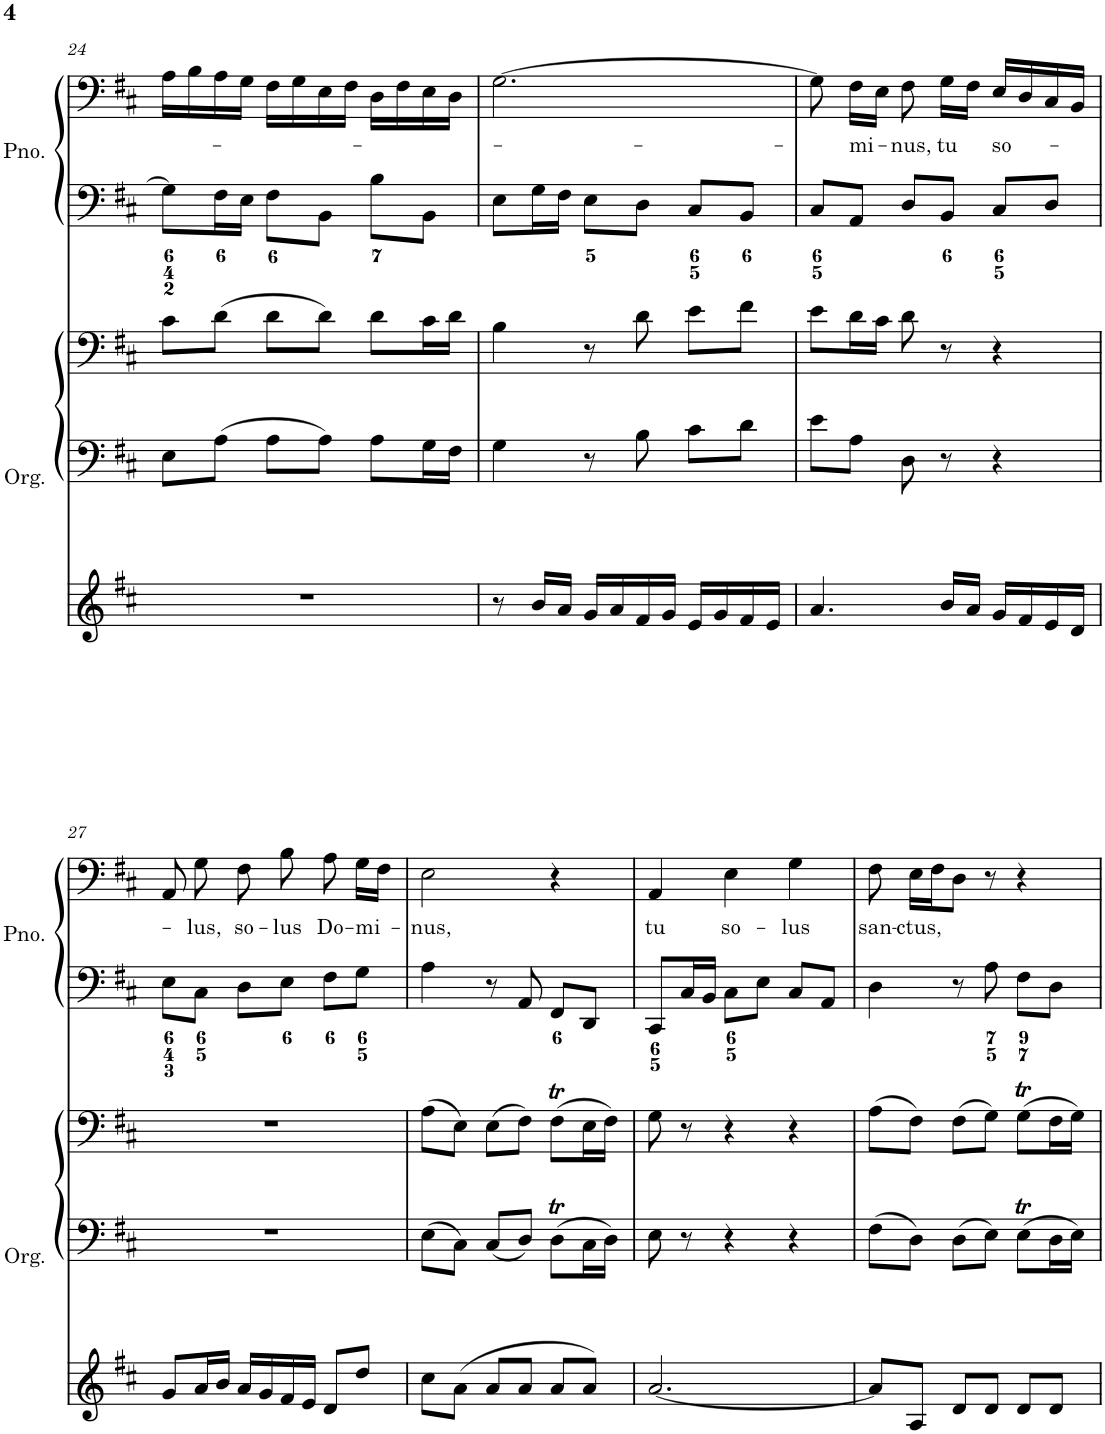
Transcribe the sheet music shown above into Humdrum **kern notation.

**kern	**kern	**kern	**kern	**kern	**text
*part2	*part2	*part2	*part1	*part1	*part1
*staff5	*staff4	*staff3	*staff2	*staff1	*staff1
*I"Organ	*	*	*I"Piano	*	*
*I'Org.	*	*	*I'Pno.	*	*
!!LO:PB:g=z
*clefG2	*clefF4	*clefF4	*clefF4	*clefF4	*
*k[f#c#]	*k[f#c#]	*k[f#c#]	*k[f#c#]	*k[f#c#]	*
*M3/4	*M3/4	*M3/4	*M3/4	*M3/4	*
=24	=24	=24	=24	=24	=24
2.r	8E\L	8c#\L	8G\L]	16A\LL	.
.	.	.	.	16B\	.
.	8A\J	(8d\J	16F#\L	16A\	.
.	.	.	16E\JJ	16G\JJ	.
.	8A\L	8d\L	8F#\L	16F#\LL	.
.	.	.	.	16G\	.
.	8A\J	8d\J)	8BB\J	16E\	.
.	.	.	.	16F#\JJ	.
.	8A\L	8d\L	8B\L	16D\LL	.
.	.	.	.	16F#\	.
.	16G'\L	16c#'\L	8BB\J	16E\	.
.	16F#'\JJ	16d'\JJ	.	16D\JJ	.
=25	=25	=25	=25	=25	=25
8r	4G\	4B\	8E\L	[2.G\	.
16b'/LL	.	.	16G\L	.	.
16a'/JJ	.	.	16F#\JJ	.	.
16g'/LL	8r	8r	8E\L	.	.
16a'/	.	.	.	.	.
16f#'/	8B\	8d\	8D\J	.	.
16g'/JJ	.	.	.	.	.
16e'/LL	8c#\L	8e\L	8C#/L	.	.
16g'/	.	.	.	.	.
16f#'/	8d\J	8f#\J	8BB/J	.	.
16e'/JJ	.	.	.	.	.
=26	=26	=26	=26	=26	=26
4.a/	8e\L	8e\L	8C#/L	8G\]	.
!	!	!	!	!	!LO:LY:b
.	8A\J	16d'\L	8AA/J	16F#\LL	mi-
.	.	16c#'\JJ	.	16E\JJ	.
!	!	!	!	!	!LO:LY:b
.	8D\	8d\	8D/L	8F#\	-nus,
!	!	!	!	!	!LO:LY:b
16b'/LL	8r	8r	8BB/J	16G\LL	tu
16a'/JJ	.	.	.	16F#\JJ	.
!	!	!	!	!	!LO:LY:b
16g'/LL	4r	4r	8C#/L	16E/LL	so-
16f#'/	.	.	.	16D/	.
16e'/	.	.	8D/J	16C#/	.
16d'/JJ	.	.	.	16BB/JJ	.
!!LO:LB:g=z
=27	=27	=27	=27	=27	=27
8g'/L	2.r	2.r	8E\L	8AA/	.
!	!	!	!	!	!LO:LY:b
16a'/L	.	.	8C#\J	8G\	-lus,
16b'/JJ	.	.	.	.	.
!	!	!	!	!	!LO:LY:b
16a'/LL	.	.	8D\L	8F#\	so-
16g'/	.	.	.	.	.
!	!	!	!	!	!LO:LY:b
16f#'/	.	.	8E\J	8B\	-lus
16e'/JJ	.	.	.	.	.
!	!	!	!	!	!LO:LY:b
8d'/L	.	.	8F#\L	8A\	Do-
!	!	!	!	!	!LO:LY:b
8dd/J	.	.	8G\J	16G\LL	mi-
.	.	.	.	16F#\JJ	.
=28	=28	=28	=28	=28	=28
!	!	!	!	!	!LO:LY:b
8cc#\L	8E\L	(8A\L	4A\	2E\	-nus,
8a'<\J	8C#'<\J	8E'<\J)	.	.	.
8a'</L	8C#/L	(8E\L	8r	.	.
8a'</J	8D/J	8F#\J)	8AA/	.	.
8a'</L	8DT\L	(8F#t\L	8FF#/L	4r	.
8a'</J	16C#\L	16E\L	8DD/J	.	.
.	16D\JJ	16F#\JJ)	.	.	.
=29	=29	=29	=29	=29	=29
!	!	!	!	!	!LO:LY:b
[2.a/	8E\	8G\	8CC#/L	4AA/	tu
.	8r	8r	16C#/L	.	.
.	.	.	16BB/JJ	.	.
!	!	!	!	!	!LO:LY:b
.	4r	4r	8C#\L	4E\	so-
.	.	.	8E\J	.	.
!	!	!	!	!	!LO:LY:b
.	4r	4r	8C#/L	4G\	-lus
.	.	.	8AA/J	.	.
=30	=30	=30	=30	=30	=30
!	!	!	!	!	!LO:LY:b
8a'/L]	8F#\L	(8A\L	4D\	8F#\	san-
!	!	!	!	!	!LO:LY:b
8A'/J	8D'<\J	8F#'<\J)	.	16E\LL	-ctus,
.	.	.	.	16F#\J	.
8d'/L	8D\L	(8F#\L	8r	8D\J	.
8d'/J	8E\J	8G\J)	8A\	8r	.
8d'/L	8ET\L	(8GT\L	8F#\L	4r	.
8d'/J	16D\L	16F#\L	8D\J	.	.
.	16E\JJ	16G\JJ)	.	.	.
=	=	=	=	=	=
*-	*-	*-	*-	*-	*-
